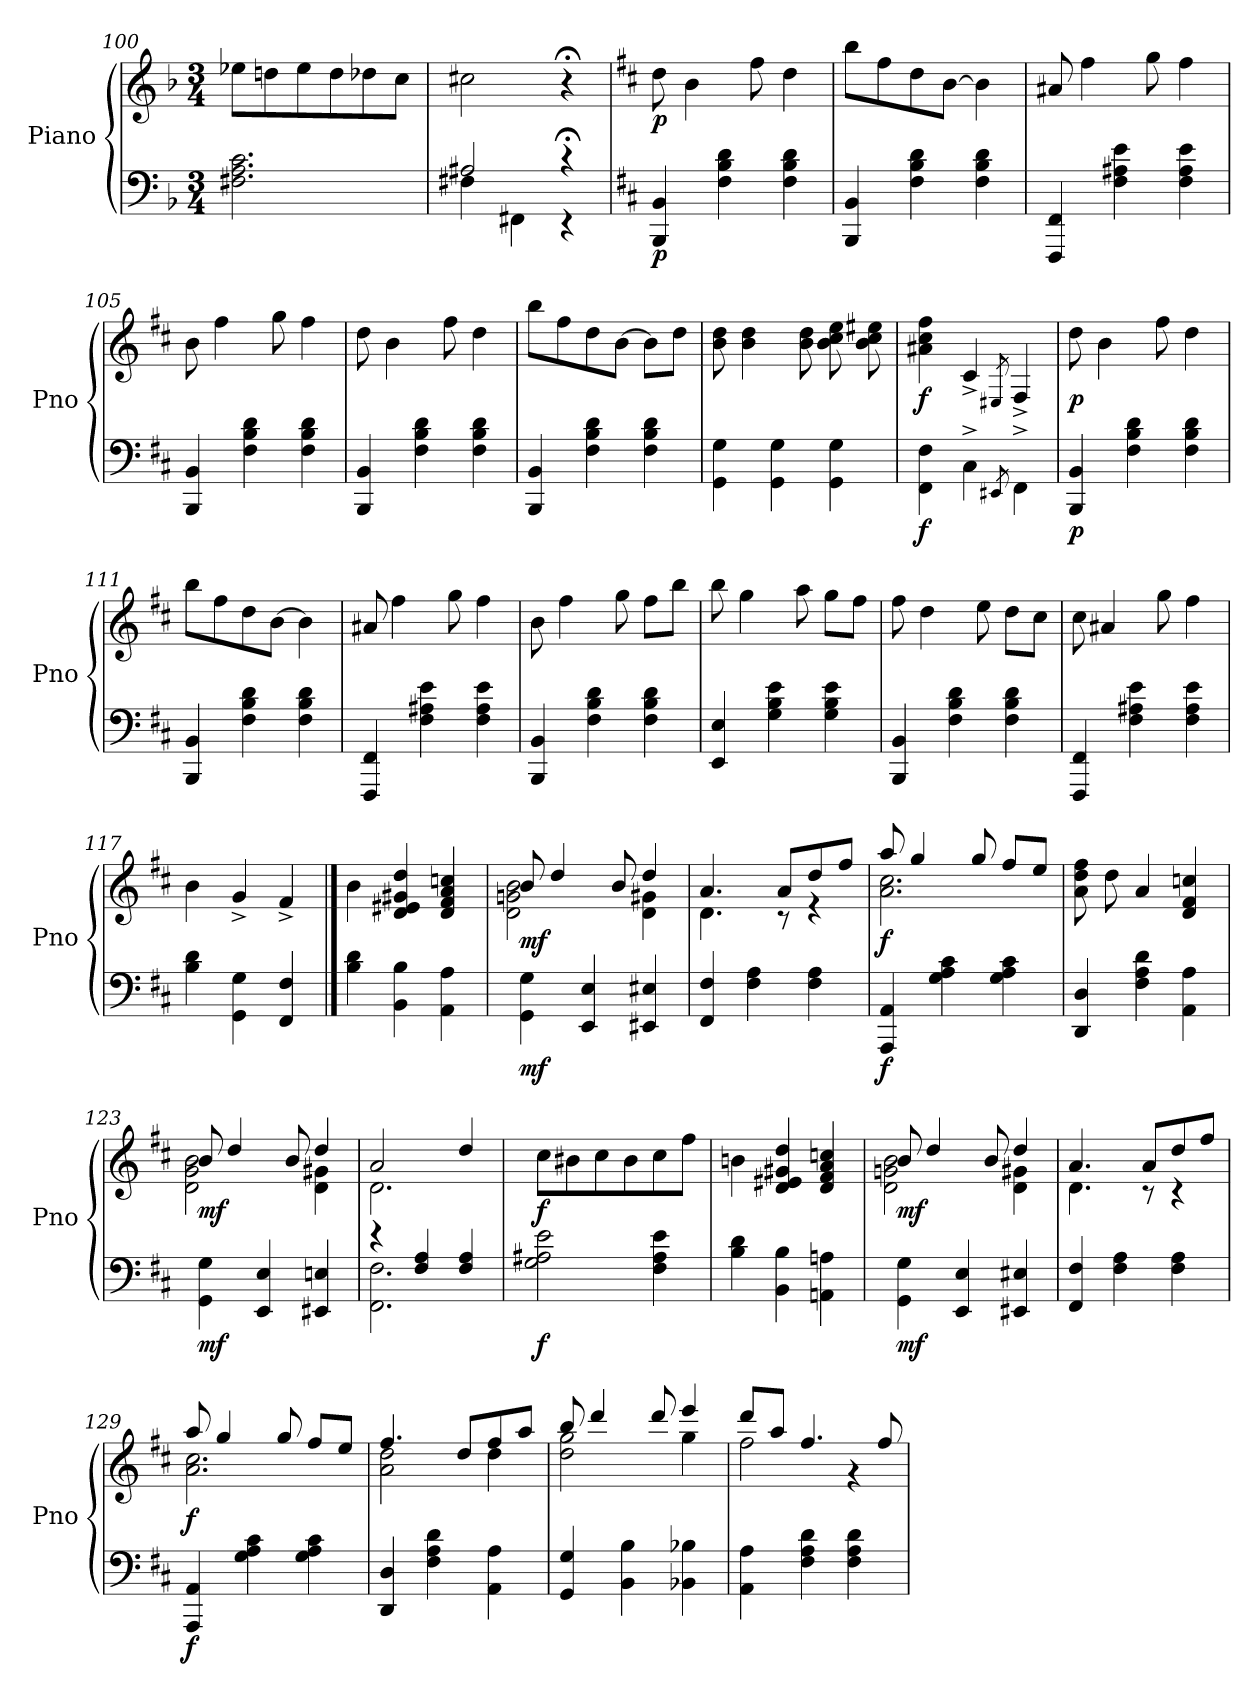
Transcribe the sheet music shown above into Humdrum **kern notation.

**kern	**dynam	**kern	**dynam
*part2	*part2	*part1	*part1
*staff2	*staff2	*staff1	*staff1
*I"Piano	*	*I"Piano	*
*I'Pno	*	*I'Pno	*
*clefF4	*	*clefG2	*
*k[b-]	*	*k[b-]	*
*M3/4	*	*M3/4	*
=100	=100	=100	=100
2.F#X\ 2.A\ 2.c\	.	8ee-X\L	.
.	.	8ddn\	.
.	.	8ee-\	.
.	.	8dd\	.
.	.	8dd-X\	.
.	.	8cc\J	.
=101	=101	=101	=101
*^	*	*	*
2A#X/	4F#X\	.	2cc#X\	.
.	4FF#X\	.	.	.
4r;	4r	.	4r;	.
*v	*v	*	*	*
=102!|	=102!|	=102!|	=102!|
*k[f#c#]	*	*k[f#c#]	*
*^	*	*	*
!	!	!LO:DY:b	!	!LO:DY:b
*v	*v	*	*	*
4BBB/ 4BB/	p	8dd\	p
.	.	4b\	.
4F#\ 4B\ 4d\	.	.	.
.	.	8ff#\	.
4F#\ 4B\ 4d\	.	4dd\	.
=103	=103	=103	=103
4BBB/ 4BB/	.	8bb\L	.
.	.	8ff#\	.
4F#\ 4B\ 4d\	.	8dd\	.
.	.	[8b\J	.
4F#\ 4B\ 4d\	.	4b\]	.
!!LO:LB:g=z
=104	=104	=104	=104
4FFF#/ 4FF#/	.	8a#X/	.
.	.	4ff#\	.
4F#\ 4A#X\ 4e\	.	.	.
.	.	8gg\	.
4F#\ 4A#\ 4e\	.	4ff#\	.
=105	=105	=105	=105
4BBB/ 4BB/	.	8b\	.
.	.	4ff#\	.
4F#\ 4B\ 4d\	.	.	.
.	.	8gg\	.
4F#\ 4B\ 4d\	.	4ff#\	.
=106	=106	=106	=106
4BBB/ 4BB/	.	8dd\	.
.	.	4b\	.
4F#\ 4B\ 4d\	.	.	.
.	.	8ff#\	.
4F#\ 4B\ 4d\	.	4dd\	.
=107	=107	=107	=107
4BBB/ 4BB/	.	8bb\L	.
.	.	8ff#\	.
4F#\ 4B\ 4d\	.	8dd\	.
.	.	[8b\J	.
4F#\ 4B\ 4d\	.	8b\L]	.
.	.	8dd\J	.
=108	=108	=108	=108
4GG\ 4G\	.	8b\ 8dd\	.
.	.	4b\ 4dd\	.
4GG\ 4G\	.	.	.
.	.	8b\ 8dd\	.
4GG\ 4G\	.	8b\ 8cc#\ 8ee\	.
!	!	!	!LO:DY:b
.	.	8b\ 8cc#\ 8ee#X\	other-dynamics
=109	=109	=109	=109
!	!LO:DY:b	!	!LO:DY:b
4FF#\ 4F#\	f	4a#X\ 4cc#\ 4ff#\	f
4C#^\	.	4c#^/	.
8qEE#X/	.	8qE#X/	.
!	!LO:DY:b	!	!LO:DY:b
4FF#^\	other-dynamics	4F#^/	other-dynamics
!!LO:PB:g=z
=110	=110	=110	=110
!	!LO:DY:b	!	!LO:DY:b
4BBB/ 4BB/	p	8dd\	p
.	.	4b\	.
4F#\ 4B\ 4d\	.	.	.
.	.	8ff#\	.
4F#\ 4B\ 4d\	.	4dd\	.
=111	=111	=111	=111
4BBB/ 4BB/	.	8bb\L	.
.	.	8ff#\	.
4F#\ 4B\ 4d\	.	8dd\	.
.	.	[8b\J	.
4F#\ 4B\ 4d\	.	4b\]	.
=112	=112	=112	=112
4FFF#/ 4FF#/	.	8a#X/	.
.	.	4ff#\	.
4F#\ 4A#X\ 4e\	.	.	.
.	.	8gg\	.
4F#\ 4A#\ 4e\	.	4ff#\	.
=113	=113	=113	=113
4BBB/ 4BB/	.	8b\	.
.	.	4ff#\	.
4F#\ 4B\ 4d\	.	.	.
.	.	8gg\	.
4F#\ 4B\ 4d\	.	8ff#\L	.
.	.	8bb\J	.
=114	=114	=114	=114
4EE/ 4E/	.	8bb\	.
.	.	4gg\	.
4G\ 4B\ 4e\	.	.	.
.	.	8aa\	.
4G\ 4B\ 4e\	.	8gg\L	.
.	.	8ff#\J	.
=115	=115	=115	=115
4BBB/ 4BB/	.	8ff#\	.
.	.	4dd\	.
4F#\ 4B\ 4d\	.	.	.
.	.	8ee\	.
4F#\ 4B\ 4d\	.	8dd\L	.
.	.	8cc#\J	.
!!LO:LB:g=z
=116	=116	=116	=116
4FFF#/ 4FF#/	.	8cc#\	.
.	.	4a#X/	.
4F#\ 4A#X\ 4e\	.	.	.
.	.	8gg\	.
4F#\ 4A#\ 4e\	.	4ff#\	.
=117	=117	=117	=117
4B\ 4d\	.	4b\	.
4GG\ 4G\	.	4g^/	.
4FF#/ 4F#/	.	4f#^/	.
==118	==118	==118	==118
4B\ 4d\	.	4b\	.
4BB\ 4B\	.	4d/ 4e#X/ 4g#X/ 4dd/	.
4AA\ 4A\	.	4d/ 4f#/ 4a/ 4ccn/	.
=119!|	=119!|	=119!|	=119!|
*	*	*^	*
!	!LO:DY:b	!	!	!LO:DY:b
4GG\ 4G\	mf	8b/	2d\ 2gn\ 2b\	mf
.	.	4dd/	.	.
4EE/ 4E/	.	.	.	.
.	.	8b/	.	.
4EE#X/ 4E#X/	.	4dd/	4d\ 4g#X\	.
=120	=120	=120	=120	=120
4FF#/ 4F#/	.	4.a/	4.d\	.
4F#\ 4A\	.	.	.	.
.	.	8a/L	8r	.
4F#\ 4A\	.	8dd/	4r	.
!	!	!	!	!LO:DY:b
.	.	8ff#/J	.	other-dynamics
=121	=121	=121	=121	=121
!	!LO:DY:b	!	!	!LO:DY:b
4AAA/ 4AA/	f	8aa/	2.a\ 2.cc#\	f
.	.	4gg/	.	.
4G\ 4A\ 4c#\	.	.	.	.
.	.	8gg/	.	.
4G\ 4A\ 4c#\	.	8ff#/L	.	.
.	.	8ee/J	.	.
*	*	*v	*v	*
!!LO:LB:g=z
=122	=122	=122	=122
4DD/ 4D/	.	8a\ 8dd\ 8ff#\	.
.	.	8dd\	.
4F#\ 4A\ 4d\	.	4a/	.
!	!LO:DY:b	!	!LO:DY:b
4AA\ 4A\	other-dynamics	4d/ 4f#/ 4ccn/	other-dynamics
=123	=123	=123	=123
*	*	*^	*
!	!LO:DY:b	!	!	!LO:DY:b
4GG\ 4G\	mf	8b/	2d\ 2g\ 2b\	mf
.	.	4dd/	.	.
4EE/ 4E/	.	.	.	.
.	.	8b/	.	.
4EE#X/ 4En/	.	4dd/	4d\ 4g#X\	.
=124	=124	=124	=124	=124
*^	*	*	*	*
4r	2.FF#\ 2.F#\	.	2a/	2.d\	.
4F#/ 4A/	.	.	.	.	.
!	!	!LO:DY:b	!	!	!LO:DY:b
4F#/ 4A/	.	other-dynamics	4dd/	.	other-dynamics
*v	*v	*	*	*	*
*	*	*v	*v	*
=125	=125	=125	=125
!	!LO:DY:b	!	!LO:DY:b
2G\ 2A#X\ 2e\	f	8cc#\L	f
.	.	8b#X\	.
.	.	8cc#\	.
.	.	8b#\	.
4F#\ 4A#\ 4e\	.	8cc#\	.
.	.	8ff#\J	.
=126	=126	=126	=126
4B\ 4d\	.	4bn\	.
4BB\ 4B\	.	4d/ 4e#X/ 4g#X/ 4dd/	.
!	!LO:DY:b	!	!LO:DY:b
4AAn\ 4An\	other-dynamics	4d/ 4f#/ 4a/ 4ccn/	other-dynamics
=127	=127	=127	=127
*	*	*^	*
!	!LO:DY:b	!	!	!LO:DY:b
4GG\ 4G\	mf	8b/	2d\ 2gn\ 2b\	mf
.	.	4dd/	.	.
4EE/ 4E/	.	.	.	.
.	.	8b/	.	.
4EE#X/ 4E#X/	.	4dd/	4d\ 4g#X\	.
!!LO:LB:g=z	!!
=128	=128	=128	=128	=128
4FF#/ 4F#/	.	4.a/	4.d\	.
4F#\ 4A\	.	.	.	.
.	.	8a/L	8r	.
4F#\ 4A\	.	8dd/	4r	.
!	!	!	!	!LO:DY:b
.	.	8ff#/J	.	other-dynamics
=129	=129	=129	=129	=129
!	!LO:DY:b	!	!	!LO:DY:b
4AAA/ 4AA/	f	8aa/	2.a\ 2.cc#\	f
.	.	4gg/	.	.
4G\ 4A\ 4c#\	.	.	.	.
.	.	8gg/	.	.
4G\ 4A\ 4c#\	.	8ff#/L	.	.
.	.	8ee/J	.	.
=130	=130	=130	=130	=130
4DD/ 4D/	.	4.ff#/	2a\ 2dd\	.
4F#\ 4A\ 4d\	.	.	.	.
.	.	8dd/L	.	.
4AA\ 4A\	.	8ff#/	4dd\	.
.	.	8aa/J	.	.
=131	=131	=131	=131	=131
4GG/ 4G/	.	8bb/	2dd\ 2gg\	.
.	.	4ddd/	.	.
4BB\ 4B\	.	.	.	.
.	.	8ddd/	.	.
4BB-X\ 4B-X\	.	4eee/	4gg\	.
=132	=132	=132	=132	=132
4AA\ 4A\	.	8ddd/L	2ff#\	.
.	.	8aa/J	.	.
4F#\ 4A\ 4d\	.	4.ff#/	.	.
4F#\ 4A\ 4d\	.	.	4r	.
.	.	8ff#/	.	.
*	*	*v	*v	*
=	=	=	=
*-	*-	*-	*-
